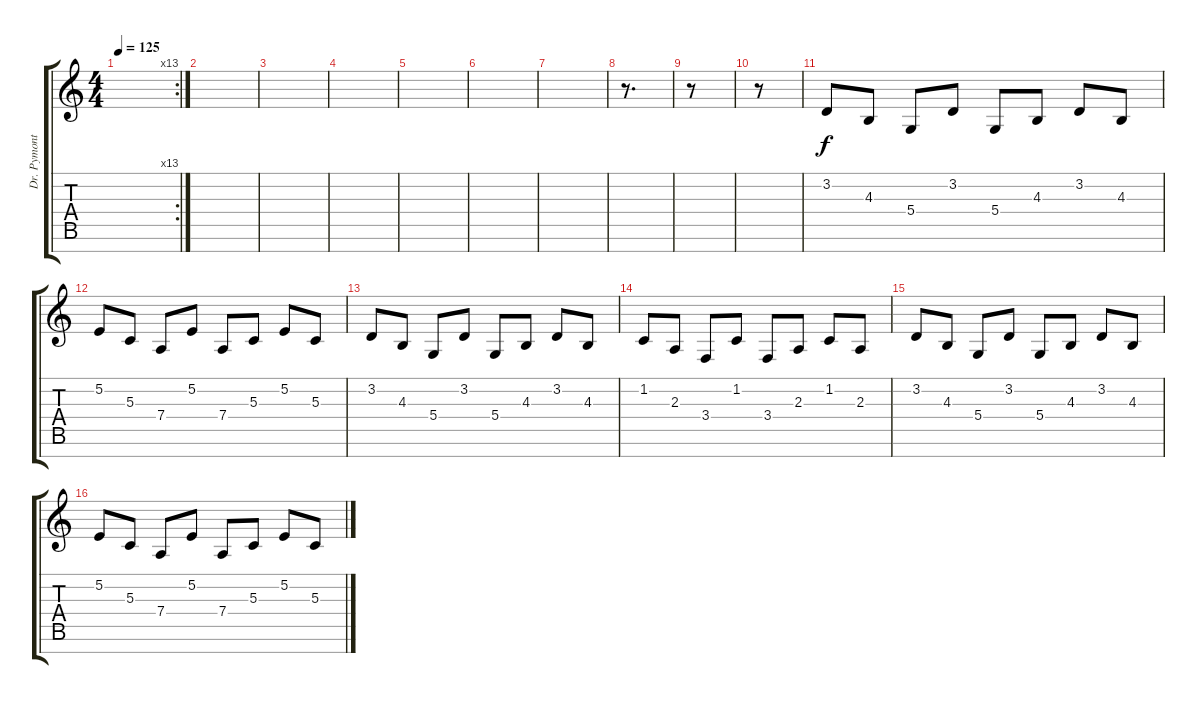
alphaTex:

\track ("Dr. Pymonte" "Dr. Pymont") {instrument orchestralharp}
\staff {score tabs}
\tuning (E4 B3 G3 D3 A2 E2 B1) {hide}
\rc 13
\ts (4 4)
\tempo 125
\clef g2
\ks c
|
|
|
|
|
|
|
r.8{d} |
r.8 |
r.8 |
3.2.8 4.3.8 5.4.8 3.2.8 5.4.8 4.3.8 3.2.8 4.3.8 |
5.2.8{volume 16} 5.3.8 7.4.8 5.2.8 7.4.8 5.3.8 5.2.8 5.3.8 |
3.2.8 4.3.8 5.4.8 3.2.8 5.4.8 4.3.8 3.2.8 4.3.8 |
1.2.8 2.3.8 3.4.8 1.2.8 3.4.8 2.3.8 1.2.8 2.3.8 |
3.2.8 4.3.8 5.4.8 3.2.8 5.4.8 4.3.8 3.2.8 4.3.8 |
5.2.8 5.3.8 7.4.8 5.2.8 7.4.8 5.3.8 5.2.8 5.3.8
